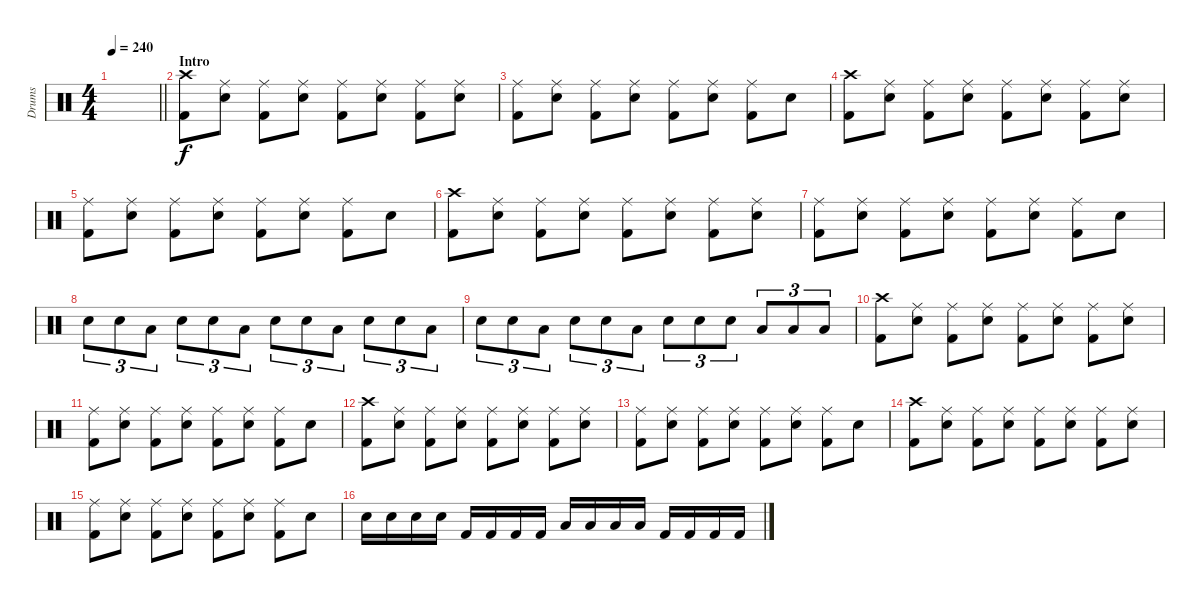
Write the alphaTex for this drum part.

\track ("Drums" "Drums") {instrument percussion}
\staff {score}
\articulation defaults
\ts (4 4)
\tempo 240
\clef neutral
\barLineRight lightlight
\ks c
|
\section ("" "Intro")
("Crash high (hit)" "Kick (hit) 2").8 ("Ride (middle)" "Electric Snare (hit)").8 ("Ride (middle)" "Kick (hit) 2").8 ("Ride (middle)" "Electric Snare (hit)").8 ("Ride (middle)" "Kick (hit) 2").8 ("Ride (middle)" "Electric Snare (hit)").8 ("Ride (middle)" "Kick (hit) 2").8 ("Ride (middle)" "Electric Snare (hit)").8 |
("Ride (middle)" "Kick (hit) 2").8 ("Ride (middle)" "Electric Snare (hit)").8 ("Ride (middle)" "Kick (hit) 2").8 ("Ride (middle)" "Electric Snare (hit)").8 ("Ride (middle)" "Kick (hit) 2").8 ("Ride (middle)" "Electric Snare (hit)").8 ("Ride (middle)" "Kick (hit) 2").8 "Electric Snare (hit)".8 |
("Crash high (hit)" "Kick (hit) 2").8 ("Ride (middle)" "Electric Snare (hit)").8 ("Ride (middle)" "Kick (hit) 2").8 ("Ride (middle)" "Electric Snare (hit)").8 ("Ride (middle)" "Kick (hit) 2").8 ("Ride (middle)" "Electric Snare (hit)").8 ("Ride (middle)" "Kick (hit) 2").8 ("Ride (middle)" "Electric Snare (hit)").8 |
("Ride (middle)" "Kick (hit) 2").8 ("Ride (middle)" "Electric Snare (hit)").8 ("Ride (middle)" "Kick (hit) 2").8 ("Ride (middle)" "Electric Snare (hit)").8 ("Ride (middle)" "Kick (hit) 2").8 ("Ride (middle)" "Electric Snare (hit)").8 ("Ride (middle)" "Kick (hit) 2").8 "Electric Snare (hit)".8 |
("Crash high (hit)" "Kick (hit) 2").8 ("Ride (middle)" "Electric Snare (hit)").8 ("Ride (middle)" "Kick (hit) 2").8 ("Ride (middle)" "Electric Snare (hit)").8 ("Ride (middle)" "Kick (hit) 2").8 ("Ride (middle)" "Electric Snare (hit)").8 ("Ride (middle)" "Kick (hit) 2").8 ("Ride (middle)" "Electric Snare (hit)").8 |
("Ride (middle)" "Kick (hit) 2").8 ("Ride (middle)" "Electric Snare (hit)").8 ("Ride (middle)" "Kick (hit) 2").8 ("Ride (middle)" "Electric Snare (hit)").8 ("Ride (middle)" "Kick (hit) 2").8 ("Ride (middle)" "Electric Snare (hit)").8 ("Ride (middle)" "Kick (hit) 2").8 "Electric Snare (hit)".8 |
"Electric Snare (hit)".8{tu (3 2)} "Electric Snare (hit)".8{tu (3 2)} "Low Tom (hit)".8{tu (3 2)} "Electric Snare (hit)".8{tu (3 2)} "Electric Snare (hit)".8{tu (3 2)} "Low Tom (hit)".8{tu (3 2)} "Electric Snare (hit)".8{tu (3 2)} "Electric Snare (hit)".8{tu (3 2)} "Low Tom (hit)".8{tu (3 2)} "Electric Snare (hit)".8{tu (3 2)} "Electric Snare (hit)".8{tu (3 2)} "Low Tom (hit)".8{tu (3 2)} |
"Electric Snare (hit)".8{tu (3 2)} "Electric Snare (hit)".8{tu (3 2)} "Low Tom (hit)".8{tu (3 2)} "Electric Snare (hit)".8{tu (3 2)} "Electric Snare (hit)".8{tu (3 2)} "Low Tom (hit)".8{tu (3 2)} "Electric Snare (hit)".8{tu (3 2)} "Electric Snare (hit)".8{tu (3 2)} "Electric Snare (hit)".8{tu (3 2)} "Low Tom (hit)".8{tu (3 2)} "Low Tom (hit)".8{tu (3 2)} "Low Tom (hit)".8{tu (3 2)} |
("Crash high (hit)" "Kick (hit) 2").8 ("Ride (middle)" "Electric Snare (hit)").8 ("Ride (middle)" "Kick (hit) 2").8 ("Ride (middle)" "Electric Snare (hit)").8 ("Ride (middle)" "Kick (hit) 2").8 ("Ride (middle)" "Electric Snare (hit)").8 ("Ride (middle)" "Kick (hit) 2").8 ("Ride (middle)" "Electric Snare (hit)").8 |
("Ride (middle)" "Kick (hit) 2").8 ("Ride (middle)" "Electric Snare (hit)").8 ("Ride (middle)" "Kick (hit) 2").8 ("Ride (middle)" "Electric Snare (hit)").8 ("Ride (middle)" "Kick (hit) 2").8 ("Ride (middle)" "Electric Snare (hit)").8 ("Ride (middle)" "Kick (hit) 2").8 "Electric Snare (hit)".8 |
("Crash high (hit)" "Kick (hit) 2").8 ("Ride (middle)" "Electric Snare (hit)").8 ("Ride (middle)" "Kick (hit) 2").8 ("Ride (middle)" "Electric Snare (hit)").8 ("Ride (middle)" "Kick (hit) 2").8 ("Ride (middle)" "Electric Snare (hit)").8 ("Ride (middle)" "Kick (hit) 2").8 ("Ride (middle)" "Electric Snare (hit)").8 |
("Ride (middle)" "Kick (hit) 2").8 ("Ride (middle)" "Electric Snare (hit)").8 ("Ride (middle)" "Kick (hit) 2").8 ("Ride (middle)" "Electric Snare (hit)").8 ("Ride (middle)" "Kick (hit) 2").8 ("Ride (middle)" "Electric Snare (hit)").8 ("Ride (middle)" "Kick (hit) 2").8 "Electric Snare (hit)".8 |
("Crash high (hit)" "Kick (hit) 2").8 ("Ride (middle)" "Electric Snare (hit)").8 ("Ride (middle)" "Kick (hit) 2").8 ("Ride (middle)" "Electric Snare (hit)").8 ("Ride (middle)" "Kick (hit) 2").8 ("Ride (middle)" "Electric Snare (hit)").8 ("Ride (middle)" "Kick (hit) 2").8 ("Ride (middle)" "Electric Snare (hit)").8 |
("Ride (middle)" "Kick (hit) 2").8 ("Ride (middle)" "Electric Snare (hit)").8 ("Ride (middle)" "Kick (hit) 2").8 ("Ride (middle)" "Electric Snare (hit)").8 ("Ride (middle)" "Kick (hit) 2").8 ("Ride (middle)" "Electric Snare (hit)").8 ("Ride (middle)" "Kick (hit) 2").8 "Electric Snare (hit)".8 |
"Electric Snare (hit)".16 "Electric Snare (hit)".16 "Electric Snare (hit)".16 "Electric Snare (hit)".16 "Kick (hit) 2".16 "Kick (hit) 2".16 "Kick (hit) 2".16 "Kick (hit) 2".16 "Low Tom (hit)".16 "Low Tom (hit)".16 "Low Tom (hit)".16 "Low Tom (hit)".16 "Kick (hit) 2".16 "Kick (hit) 2".16 "Kick (hit) 2".16 "Kick (hit) 2".16
